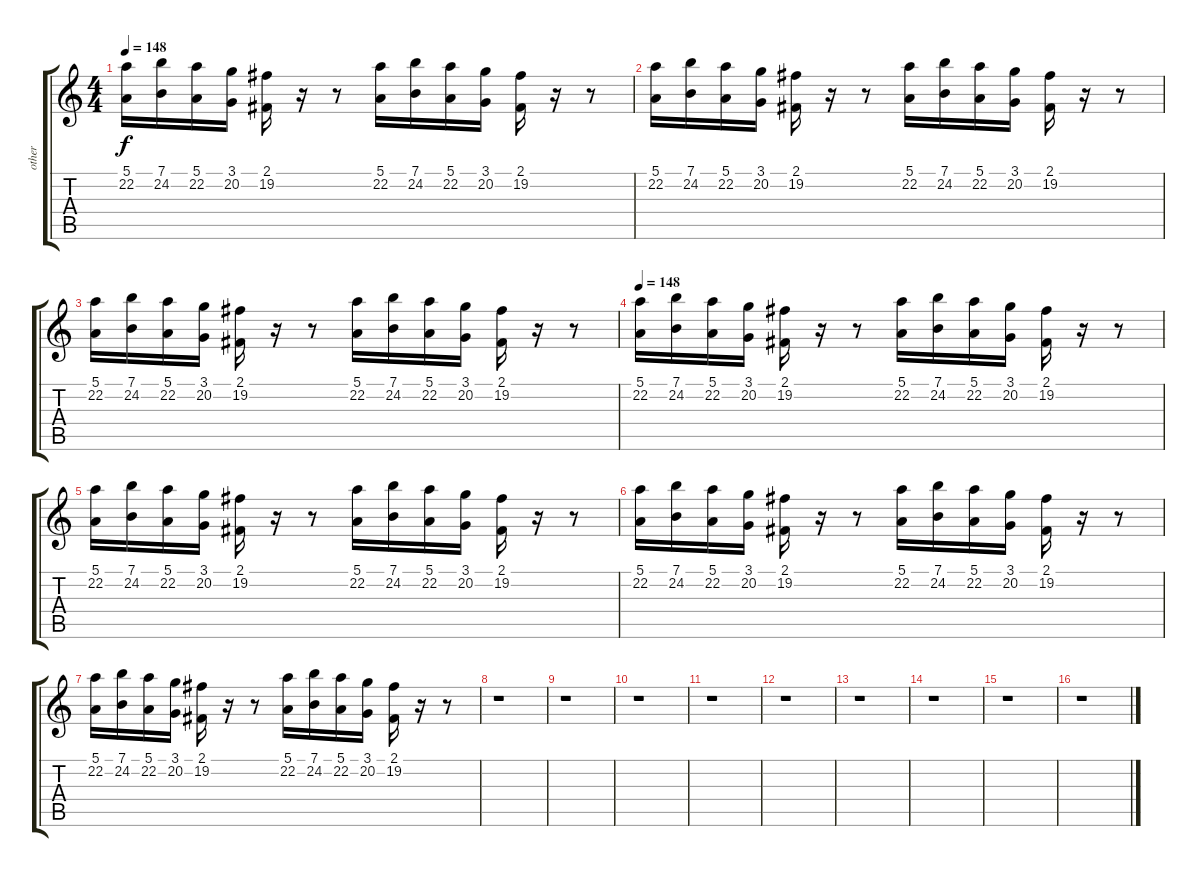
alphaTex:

\track ("other" "other") {instrument acousticgrandpiano}
\staff {score tabs}
\tuning (E4 B3 G3 D3 A2 E2) {hide}
\ts (4 4)
\tempo 148
\clef g2
\ks c
(5.1 22.2).16{dy f volume 10 balance 0 instrument stringensemble1} (7.1 24.2).16 (5.1 22.2).16 (3.1 20.2).16 (2.1 19.2).16 r.16 r.8 (5.1 22.2).16 (7.1 24.2).16 (5.1 22.2).16 (3.1 20.2).16 (2.1 19.2).16 r.16 r.8 |
(5.1 22.2).16{volume 10 balance 0 instrument stringensemble1} (7.1 24.2).16 (5.1 22.2).16 (3.1 20.2).16 (2.1 19.2).16 r.16 r.8 (5.1 22.2).16 (7.1 24.2).16 (5.1 22.2).16 (3.1 20.2).16 (2.1 19.2).16 r.16 r.8 |
(5.1 22.2).16{volume 10 balance 0 instrument stringensemble1} (7.1 24.2).16 (5.1 22.2).16 (3.1 20.2).16 (2.1 19.2).16 r.16 r.8 (5.1 22.2).16 (7.1 24.2).16 (5.1 22.2).16 (3.1 20.2).16 (2.1 19.2).16 r.16 r.8 |
\tempo 148
(5.1 22.2).16{volume 10 balance 0 instrument stringensemble1} (7.1 24.2).16 (5.1 22.2).16 (3.1 20.2).16 (2.1 19.2).16 r.16 r.8 (5.1 22.2).16 (7.1 24.2).16 (5.1 22.2).16 (3.1 20.2).16 (2.1 19.2).16 r.16 r.8 |
(5.1 22.2).16{volume 10 balance 0 instrument stringensemble1} (7.1 24.2).16 (5.1 22.2).16 (3.1 20.2).16 (2.1 19.2).16 r.16 r.8 (5.1 22.2).16 (7.1 24.2).16 (5.1 22.2).16 (3.1 20.2).16 (2.1 19.2).16 r.16 r.8 |
(5.1 22.2).16{volume 10 balance 0 instrument stringensemble1} (7.1 24.2).16 (5.1 22.2).16 (3.1 20.2).16 (2.1 19.2).16 r.16 r.8 (5.1 22.2).16 (7.1 24.2).16 (5.1 22.2).16 (3.1 20.2).16 (2.1 19.2).16 r.16 r.8 |
(5.1 22.2).16{volume 10 balance 0 instrument stringensemble1} (7.1 24.2).16 (5.1 22.2).16 (3.1 20.2).16 (2.1 19.2).16 r.16 r.8 (5.1 22.2).16 (7.1 24.2).16 (5.1 22.2).16 (3.1 20.2).16 (2.1 19.2).16 r.16 r.8 |
r.1 |
r.1 |
r.1 |
r.1 |
r.1 |
r.1 |
r.1 |
r.1 |
r.1
